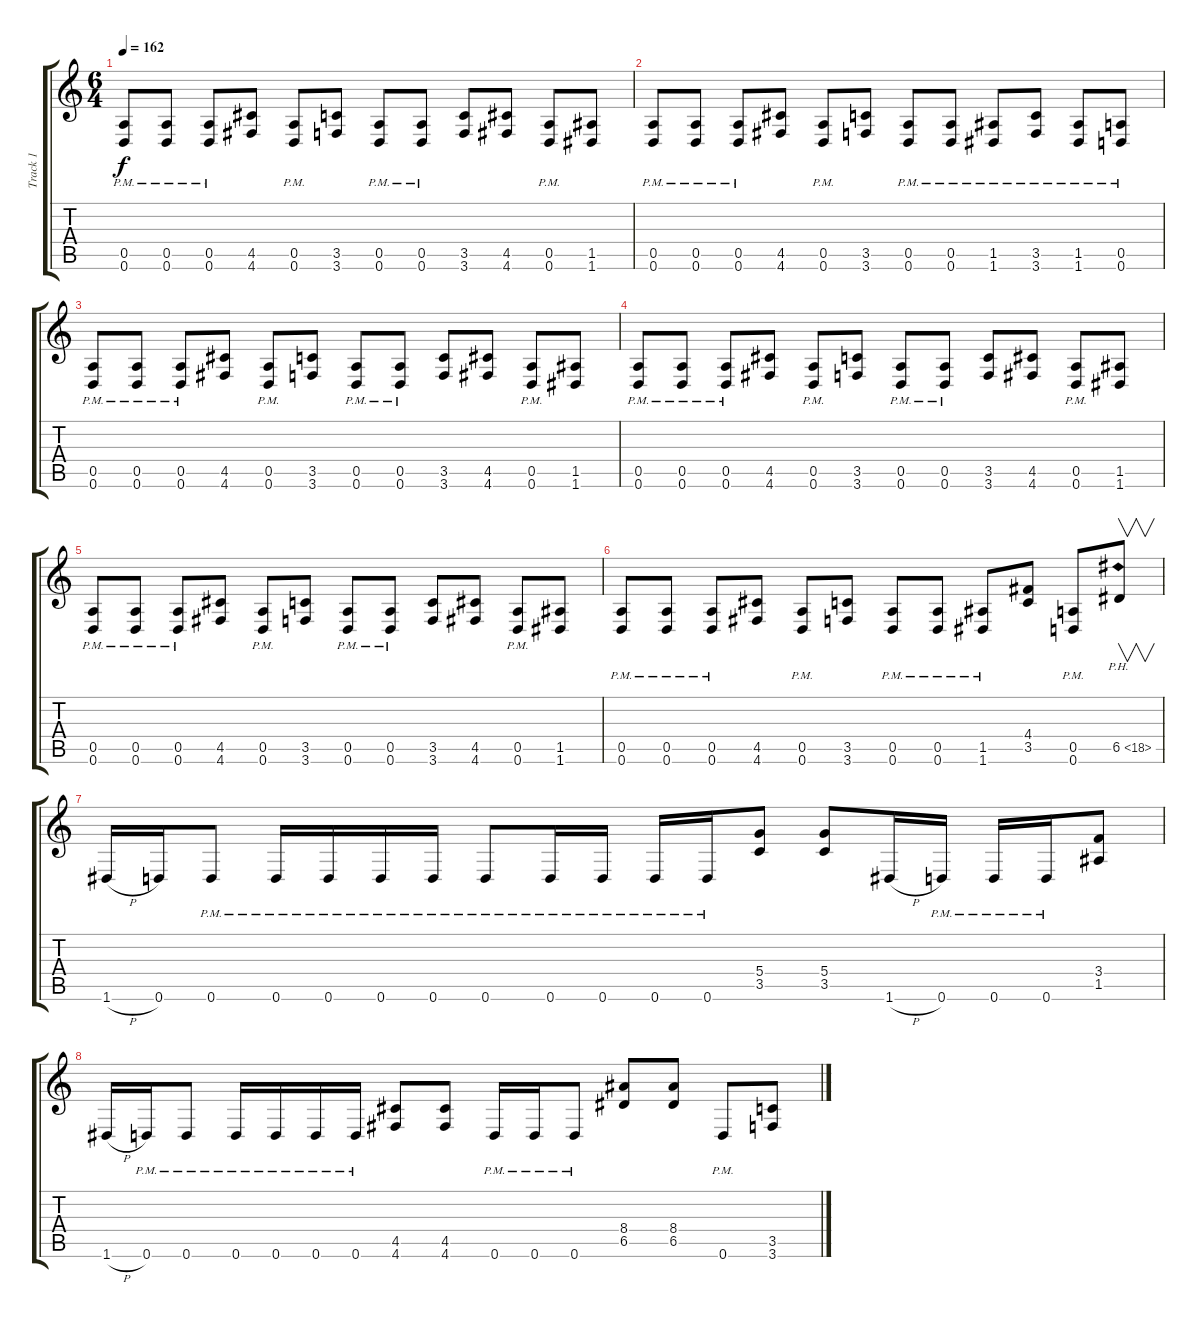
\track ("Track 1" "Track 1") {instrument distortionguitar}
\staff {score tabs}
\tuning (E4 B3 G3 D3 A2 D2) {hide}
\ts (6 4)
\tempo 162
\clef g2
\ks c
(0.5{pm} 0.6{pm}).8{dy f} (0.5{pm} 0.6{pm}).8 (0.5{pm} 0.6{pm}).8 (4.5 4.6).8 (0.5{pm} 0.6{pm}).8 (3.5 3.6).8 (0.5{pm} 0.6{pm}).8 (0.5{pm} 0.6{pm}).8 (3.5 3.6).8 (4.5 4.6).8 (0.5{pm} 0.6{pm}).8 (1.5 1.6).8 |
(0.5{pm} 0.6{pm}).8 (0.5{pm} 0.6{pm}).8 (0.5{pm} 0.6{pm}).8 (4.5 4.6).8 (0.5{pm} 0.6{pm}).8 (3.5 3.6).8 (0.5{pm} 0.6{pm}).8 (0.5{pm} 0.6{pm}).8 (1.5{pm} 1.6{pm}).8 (3.5{pm} 3.6{pm}).8 (1.5{pm} 1.6{pm}).8 (0.5{pm} 0.6{pm}).8 |
(0.5{pm} 0.6{pm}).8 (0.5{pm} 0.6{pm}).8 (0.5{pm} 0.6{pm}).8 (4.5 4.6).8 (0.5{pm} 0.6{pm}).8 (3.5 3.6).8 (0.5{pm} 0.6{pm}).8 (0.5{pm} 0.6{pm}).8 (3.5 3.6).8 (4.5 4.6).8 (0.5{pm} 0.6{pm}).8 (1.5 1.6).8 |
(0.5{pm} 0.6{pm}).8 (0.5{pm} 0.6{pm}).8 (0.5{pm} 0.6{pm}).8 (4.5 4.6).8 (0.5{pm} 0.6{pm}).8 (3.5 3.6).8 (0.5{pm} 0.6{pm}).8 (0.5{pm} 0.6{pm}).8 (3.5 3.6).8 (4.5 4.6).8 (0.5{pm} 0.6{pm}).8 (1.5 1.6).8 |
(0.5{pm} 0.6{pm}).8 (0.5{pm} 0.6{pm}).8 (0.5{pm} 0.6{pm}).8 (4.5 4.6).8 (0.5{pm} 0.6{pm}).8 (3.5 3.6).8 (0.5{pm} 0.6{pm}).8 (0.5{pm} 0.6{pm}).8 (3.5 3.6).8 (4.5 4.6).8 (0.5{pm} 0.6{pm}).8 (1.5 1.6).8 |
(0.5{pm} 0.6{pm}).8 (0.5{pm} 0.6{pm}).8 (0.5{pm} 0.6{pm}).8 (4.5 4.6).8 (0.5{pm} 0.6{pm}).8 (3.5 3.6).8 (0.5{pm} 0.6{pm}).8 (0.5{pm} 0.6{pm}).8 (1.5{pm} 1.6{pm}).8 (4.4 3.5).8 (0.5{pm} 0.6{pm}).8 6.5{ph 12}.8{v} |
1.6{h}.16 0.6.16 0.6{pm}.8 0.6{pm}.16 0.6{pm}.16 0.6{pm}.16 0.6{pm}.16 0.6{pm}.8 0.6{pm}.16 0.6{pm}.16 0.6{pm}.16 0.6{pm}.16 (5.4 3.5).8 (5.4 3.5).8 1.6{h}.16 0.6{pm}.16 0.6{pm}.16 0.6{pm}.16 (3.4 1.5).8 |
1.6{h}.16 0.6{pm}.16 0.6{pm}.8 0.6{pm}.16 0.6{pm}.16 0.6{pm}.16 0.6{pm}.16 (4.5 4.6).8 (4.5 4.6).8 0.6{pm}.16 0.6{pm}.16 0.6{pm}.8 (8.4 6.5).8 (8.4 6.5).8 0.6{pm}.8 (3.5 3.6).8
